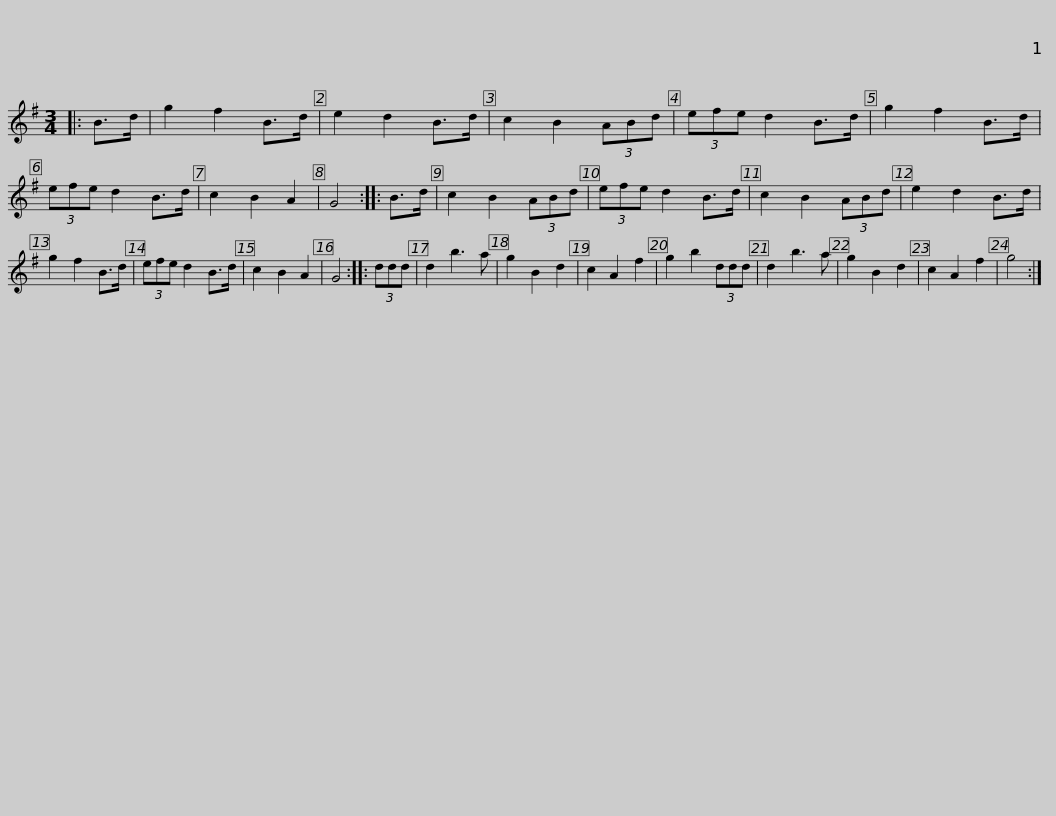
X:1
L:1/8
M:3/4
I:linebreak $
K:G
V:1 treble
V:1
|: B>d | g2 f2 B>d | e2 d2 B>d | c2 B2 (3ABd | (3efe d2 B>d | %5
 g2 f2 B>d | (3efe d2 B>d | c2 B2 A2 | G4 :: B>d |$ %10
 c2 B2 (3ABd | (3efe d2 B>d | c2 B2 (3ABd | e2 d2 B>d | g2 f2 B>d | %15
 (3efe d2 B>d | c2 B2 A2 | G4 :: (3ddd | d2 b3 a |$ %20
 g2 B2 d2 | c2 A2 f2 | g2 b2 (3ddd | d2 b3 a | g2 B2 d2 | %25
 c2 A2 f2 | g4 :| %27
